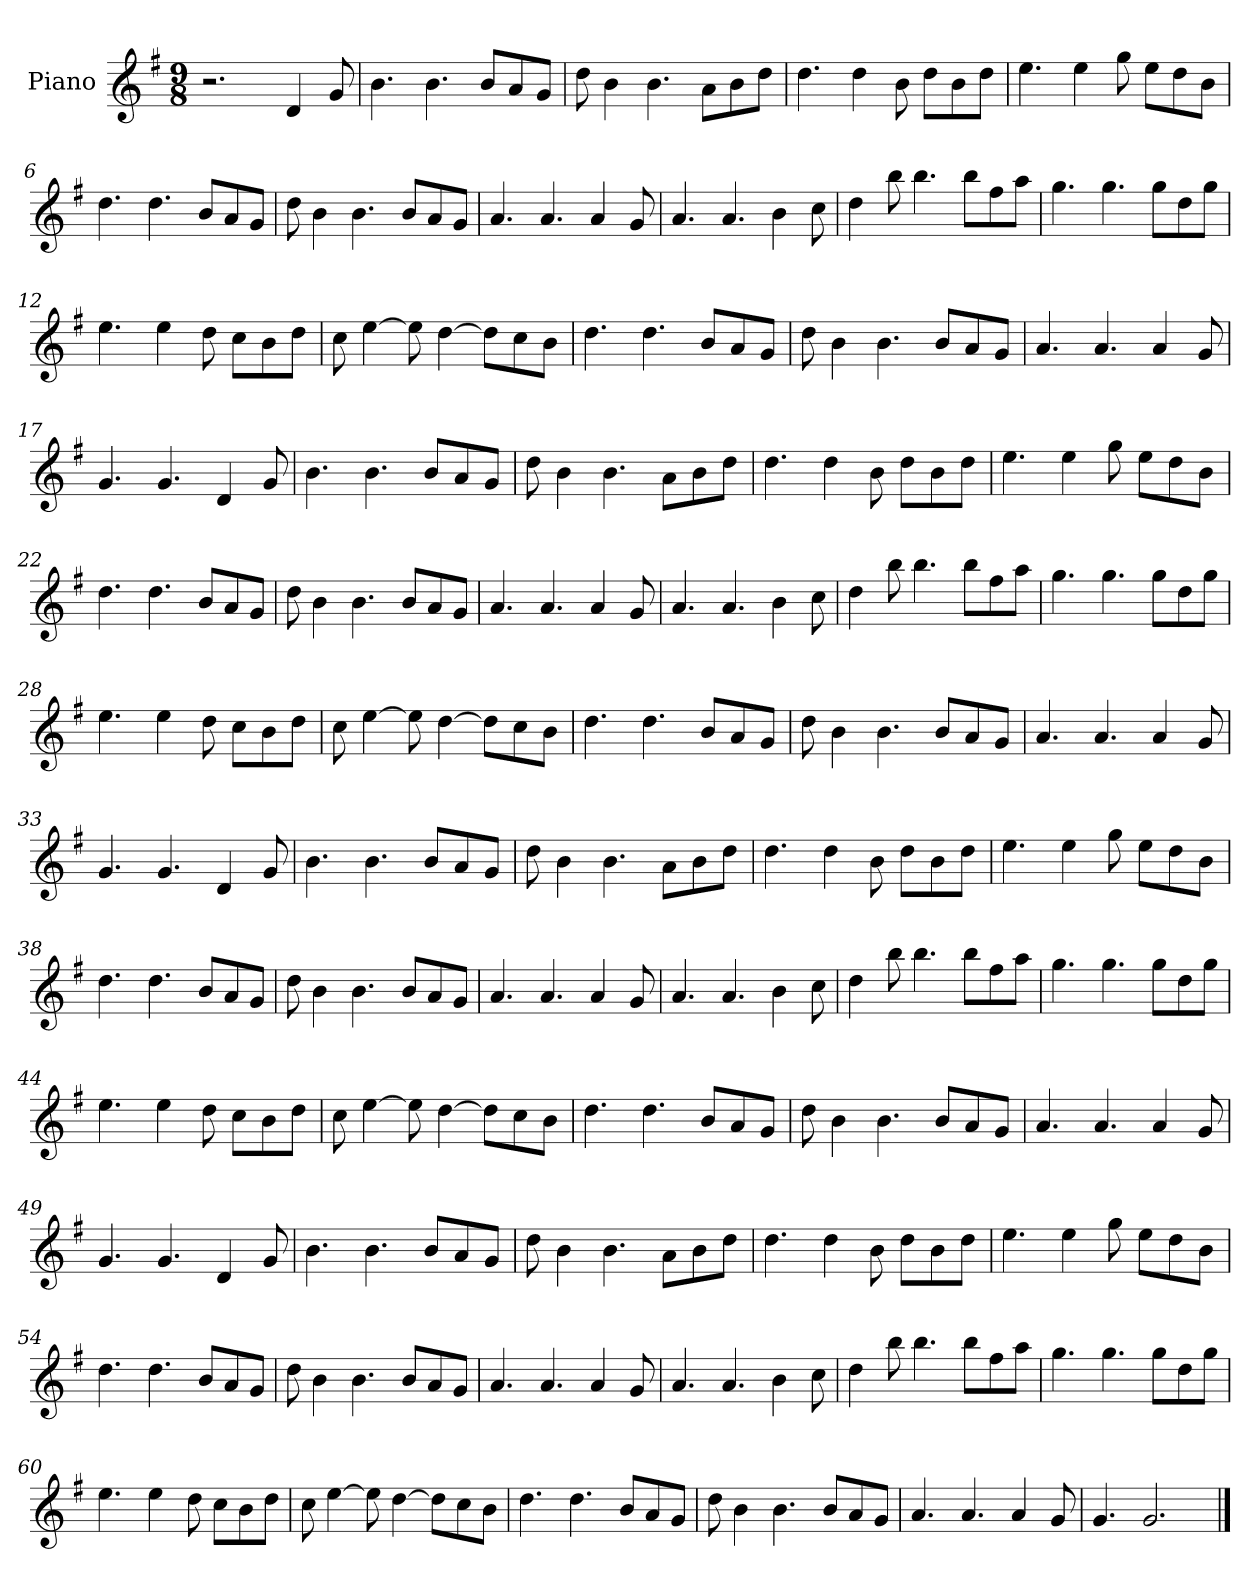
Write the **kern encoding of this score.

**kern
*part1
*staff1
*I"Piano
*I'Pno
*clefG2
*k[f#]
*M9/8
=1
2.r
4d/
8g/
=2
4.b\
4.b\
8b/L
8a/
8g/J
=3
8dd\
4b\
4.b\
8a\L
8b\
8dd\J
=4
4.dd\
4dd\
8b\
8dd\L
8b\
8dd\J
=5
4.ee\
4ee\
8gg\
8ee\L
8dd\
8b\J
=6
4.dd\
4.dd\
8b/L
8a/
8g/J
=7
8dd\
4b\
4.b\
8b/L
8a/
8g/J
=8
4.a/
4.a/
4a/
8g/
=9
4.a/
4.a/
4b\
8cc\
=10
4dd\
8bb\
4.bb\
8bb\L
8ff#\
8aa\J
=11
4.gg\
4.gg\
8gg\L
8dd\
8gg\J
=12
4.ee\
4ee\
8dd\
8cc\L
8b\
8dd\J
=13
8cc\
[4ee\
8ee\]
[4dd\
8dd\L]
8cc\
8b\J
=14
4.dd\
4.dd\
8b/L
8a/
8g/J
=15
8dd\
4b\
4.b\
8b/L
8a/
8g/J
=16
4.a/
4.a/
4a/
8g/
=17
4.g/
4.g/
4d/
8g/
=18
4.b\
4.b\
8b/L
8a/
8g/J
=19
8dd\
4b\
4.b\
8a\L
8b\
8dd\J
=20
4.dd\
4dd\
8b\
8dd\L
8b\
8dd\J
=21
4.ee\
4ee\
8gg\
8ee\L
8dd\
8b\J
=22
4.dd\
4.dd\
8b/L
8a/
8g/J
=23
8dd\
4b\
4.b\
8b/L
8a/
8g/J
=24
4.a/
4.a/
4a/
8g/
=25
4.a/
4.a/
4b\
8cc\
=26
4dd\
8bb\
4.bb\
8bb\L
8ff#\
8aa\J
=27
4.gg\
4.gg\
8gg\L
8dd\
8gg\J
=28
4.ee\
4ee\
8dd\
8cc\L
8b\
8dd\J
=29
8cc\
[4ee\
8ee\]
[4dd\
8dd\L]
8cc\
8b\J
=30
4.dd\
4.dd\
8b/L
8a/
8g/J
=31
8dd\
4b\
4.b\
8b/L
8a/
8g/J
=32
4.a/
4.a/
4a/
8g/
=33
4.g/
4.g/
4d/
8g/
=34
4.b\
4.b\
8b/L
8a/
8g/J
=35
8dd\
4b\
4.b\
8a\L
8b\
8dd\J
=36
4.dd\
4dd\
8b\
8dd\L
8b\
8dd\J
=37
4.ee\
4ee\
8gg\
8ee\L
8dd\
8b\J
=38
4.dd\
4.dd\
8b/L
8a/
8g/J
=39
8dd\
4b\
4.b\
8b/L
8a/
8g/J
=40
4.a/
4.a/
4a/
8g/
=41
4.a/
4.a/
4b\
8cc\
=42
4dd\
8bb\
4.bb\
8bb\L
8ff#\
8aa\J
=43
4.gg\
4.gg\
8gg\L
8dd\
8gg\J
=44
4.ee\
4ee\
8dd\
8cc\L
8b\
8dd\J
=45
8cc\
[4ee\
8ee\]
[4dd\
8dd\L]
8cc\
8b\J
=46
4.dd\
4.dd\
8b/L
8a/
8g/J
=47
8dd\
4b\
4.b\
8b/L
8a/
8g/J
=48
4.a/
4.a/
4a/
8g/
=49
4.g/
4.g/
4d/
8g/
=50
4.b\
4.b\
8b/L
8a/
8g/J
=51
8dd\
4b\
4.b\
8a\L
8b\
8dd\J
=52
4.dd\
4dd\
8b\
8dd\L
8b\
8dd\J
=53
4.ee\
4ee\
8gg\
8ee\L
8dd\
8b\J
=54
4.dd\
4.dd\
8b/L
8a/
8g/J
=55
8dd\
4b\
4.b\
8b/L
8a/
8g/J
=56
4.a/
4.a/
4a/
8g/
=57
4.a/
4.a/
4b\
8cc\
=58
4dd\
8bb\
4.bb\
8bb\L
8ff#\
8aa\J
=59
4.gg\
4.gg\
8gg\L
8dd\
8gg\J
=60
4.ee\
4ee\
8dd\
8cc\L
8b\
8dd\J
=61
8cc\
[4ee\
8ee\]
[4dd\
8dd\L]
8cc\
8b\J
=62
4.dd\
4.dd\
8b/L
8a/
8g/J
=63
8dd\
4b\
4.b\
8b/L
8a/
8g/J
=64
4.a/
4.a/
4a/
8g/
=65
4.g/
2.g/
==
*-
